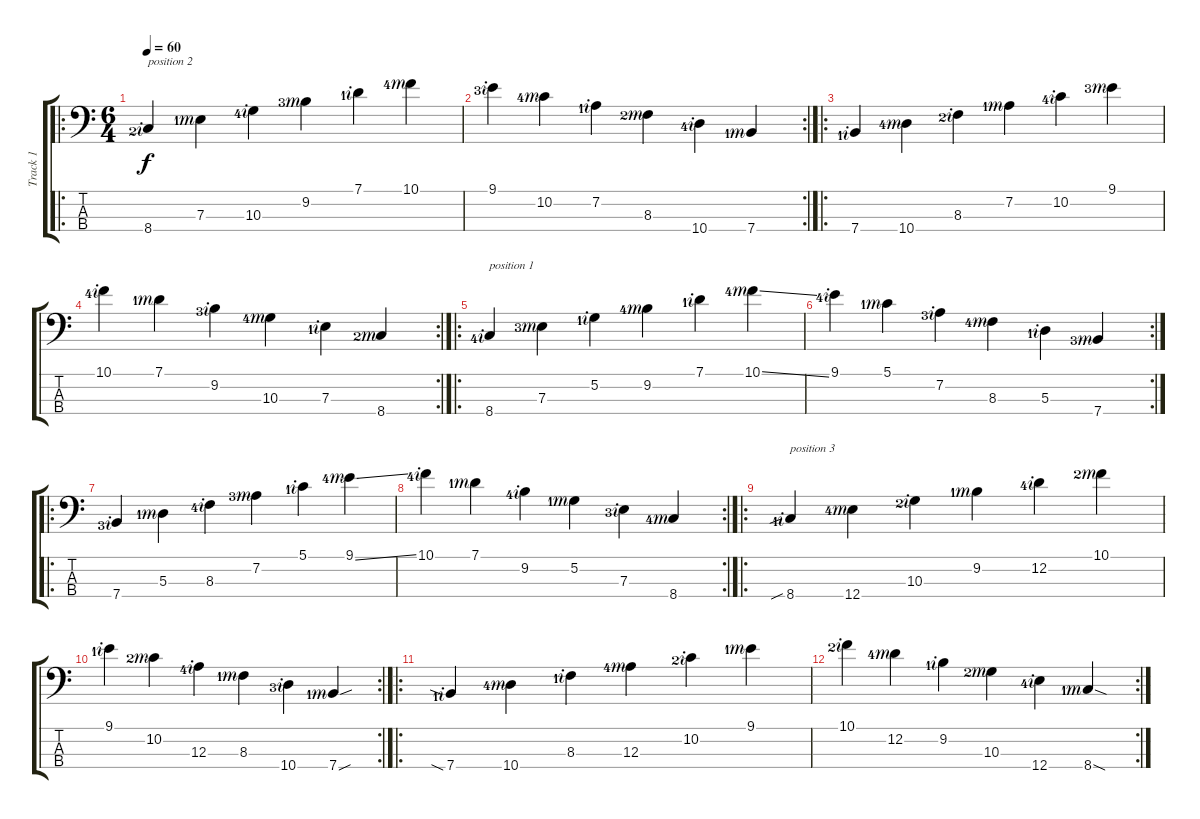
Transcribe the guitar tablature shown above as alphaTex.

\track ("Track 1" "Track 1") {instrument electricbassfinger}
\staff {score tabs}
\tuning (G2 D2 A1 E1) {hide}
\ro
\ts (6 4)
\tempo 60
\clef f4
\ks c
8.4{lf 3 rf 2}.4{txt "position 2" dy f instrument electricbassfinger} 7.3{lf 2 rf 3}.4 10.3{lf 5 rf 2}.4 9.2{lf 4 rf 3}.4 7.1{lf 2 rf 2}.4 10.1{lf 5 rf 3}.4 |
\rc 2
9.1{lf 4 rf 2}.4 10.2{lf 5 rf 3}.4 7.2{lf 2 rf 2}.4 8.3{lf 3 rf 3}.4 10.4{lf 5 rf 2}.4 7.4{lf 2 rf 3}.4 |
\ro
7.4{lf 2 rf 2}.4 10.4{lf 5 rf 3}.4 8.3{lf 3 rf 2}.4 7.2{lf 2 rf 3}.4 10.2{lf 5 rf 2}.4 9.1{lf 4 rf 3}.4 |
\rc 2
10.1{lf 5 rf 2}.4 7.1{lf 2 rf 3}.4 9.2{lf 4 rf 2}.4 10.3{lf 5 rf 3}.4 7.3{lf 2 rf 2}.4 8.4{lf 3 rf 3}.4 |
\ro
8.4{lf 5 rf 2}.4{txt "position 1"} 7.3{lf 4 rf 3}.4 5.2{lf 2 rf 2}.4 9.2{lf 5 rf 3}.4 7.1{lf 2 rf 2}.4 10.1{ss lf 5 rf 3}.4 |
\rc 2
9.1{lf 5 rf 2}.4 5.1{lf 2 rf 3}.4 7.2{lf 4 rf 2}.4 8.3{lf 5 rf 3}.4 5.3{lf 2 rf 2}.4 7.4{lf 4 rf 3}.4 |
\ro
7.4{lf 4 rf 2}.4 5.3{lf 2 rf 3}.4 8.3{lf 5 rf 2}.4 7.2{lf 4 rf 3}.4 5.1{lf 2 rf 2}.4 9.1{ss lf 5 rf 3}.4 |
\rc 2
10.1{lf 5 rf 2}.4 7.1{lf 2 rf 3}.4 9.2{lf 5 rf 2}.4 5.2{lf 2 rf 3}.4 7.3{lf 4 rf 2}.4 8.4{lf 5 rf 3}.4 |
\ro
8.4{sib lf 2 rf 2}.4{txt "position 3"} 12.4{lf 5 rf 3}.4 10.3{lf 3 rf 2}.4 9.2{lf 2 rf 3}.4 12.2{lf 5 rf 2}.4 10.1{lf 3 rf 3}.4 |
\rc 2
9.1{lf 2 rf 2}.4 10.2{lf 3 rf 3}.4 12.3{lf 5 rf 2}.4 8.3{lf 2 rf 3}.4 10.4{lf 4 rf 2}.4 7.4{sou lf 2 rf 3}.4 |
\ro
7.4{sia lf 2 rf 2}.4 10.4{lf 5 rf 3}.4 8.3{lf 2 rf 2}.4 12.3{lf 5 rf 3}.4 10.2{lf 3 rf 2}.4 9.1{lf 2 rf 3}.4 |
\rc 2
10.1{lf 3 rf 2}.4 12.2{lf 5 rf 3}.4 9.2{lf 2 rf 2}.4 10.3{lf 3 rf 3}.4 12.4{lf 5 rf 2}.4 8.4{sod lf 2 rf 3}.4
